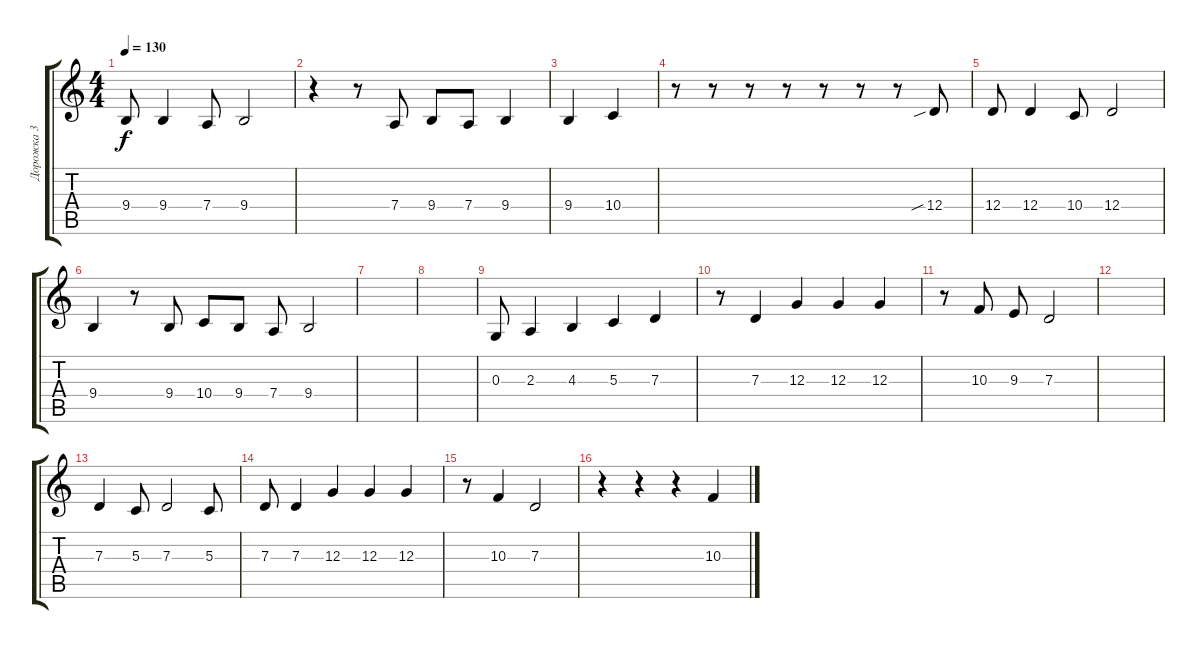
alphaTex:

\track ("Дорожка 3" "Дорожка 3") {instrument tremolostrings}
\staff {score tabs}
\tuning (E4 B3 G3 D3 A2 E2) {hide}
\ts (4 4)
\tempo 130
\clef g2
\ks c
9.4.8{dy f} 9.4.4 7.4.8 9.4.2 |
r.4 r.8 7.4.8 9.4.8 7.4.8 9.4.4 |
9.4.4 10.4.4 |
r.8 r.8 r.8 r.8 r.8 r.8 r.8 12.4{sib}.8 |
12.4.8 12.4.4 10.4.8 12.4.2 |
9.4.4 r.8 9.4.8 10.4.8 9.4.8 7.4.8 9.4.2 |
|
|
0.3.8 2.3.4 4.3.4 5.3.4 7.3.4 |
r.8 7.3.4 12.3.4 12.3.4 12.3.4 |
r.8 10.3.8 9.3.8 7.3.2 |
|
7.3.4 5.3.8 7.3.2 5.3.8 |
7.3.8 7.3.4 12.3.4 12.3.4 12.3.4 |
r.8 10.3.4 7.3.2 |
r.4 r.4 r.4 10.3.4
